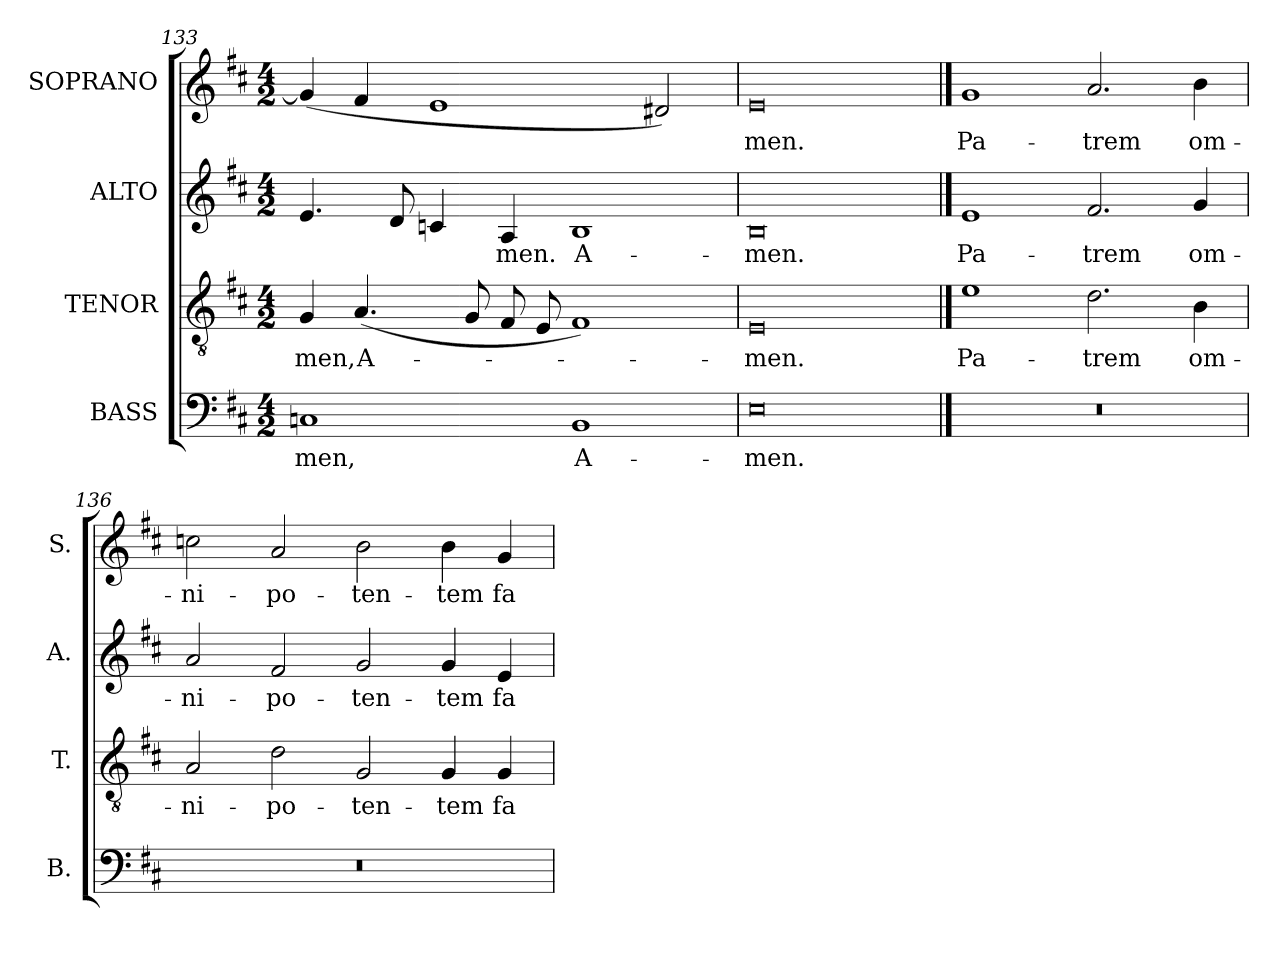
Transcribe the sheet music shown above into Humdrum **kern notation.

**kern	**text	**kern	**text	**kern	**text	**kern	**text
*part4	*part4	*part3	*part3	*part2	*part2	*part1	*part1
*staff4	*staff4	*staff3	*staff3	*staff2	*staff2	*staff1	*staff1
*I"BASS	*	*I"TENOR	*	*I"ALTO	*	*I"SOPRANO	*
*I'B.	*	*I'T.	*	*I'A.	*	*I'S.	*
*clefF4	*	*clefGv2	*	*clefG2	*	*clefG2	*
*	*	*ITrd7c12	*	*	*	*	*
*k[f#c#]	*	*k[f#c#]	*	*k[f#c#]	*	*k[f#c#]	*
*D:	*	*D:	*	*D:	*	*D:	*
*M4/2	*	*M4/2	*	*M4/2	*	*M4/2	*
=133	=133	=133	=133	=133	=133	=133	=133
!	!LO:LY:b:color=#000000	!	!	!	!	!	!
!	!	!	!LO:LY:b:color=#000000	!	!	!	!
1Cni	-men,	4GGi/	-men,	4.ei/	.	(4gi/]	.
!	!	!	!LO:LY:b:color=#000000	!	!	!	!
.	.	(4.AAi/	A-	.	.	4f#i/	.
.	.	.	.	8di/	.	.	.
.	.	.	.	4cni/	.	1ei	.
.	.	8GGi/	.	.	.	.	.
!	!	!	!	!	!LO:LY:b:color=#000000	!	!
.	.	8FF#i/	.	4Ai/	-men.	.	.
.	.	8EEi/	.	.	.	.	.
!	!LO:LY:b:color=#000000	!	!	!	!	!	!
!	!	!	!	!	!LO:LY:b:color=#000000	!	!
1BBi	A-	1FF#i)	.	1Bi	A-	.	.
.	.	.	.	.	.	2d#Xi/)	.
=134	=134	=134	=134	=134	=134	=134	=134
!	!LO:LY:b:color=#000000	!	!	!	!	!	!
!	!	!	!LO:LY:b:color=#000000	!	!	!	!
!	!	!	!	!	!LO:LY:b:color=#000000	!	!
!	!	!	!	!	!	!	!LO:LY:b:color=#000000
0Ei	-men.	0EEi	-men.	0Bi	-men.	0ei	-men.
!!LO:PB:g=z
==135	==135	==135	==135	==135	==135	==135	==135
!LO:N:vis=1	!	!	!	!	!	!	!
!	!	!	!LO:LY:b:color=#000000	!	!	!	!
!	!	!	!	!	!LO:LY:b:color=#000000	!	!
*	*	*	*	*	*	*MM168	*
!	!	!	!	!	!	!	!LO:LY:b:color=#000000
0r	.	1Ei	Pa-	1ei	Pa-	1gi	Pa-
!	!	!	!LO:LY:b:color=#000000	!	!	!	!
!	!	!	!	!	!LO:LY:b:color=#000000	!	!
!	!	!	!	!	!	!	!LO:LY:b:color=#000000
.	.	2.Di\	-trem	2.f#i/	-trem	2.ai/	-trem
!	!	!	!LO:LY:b:color=#000000	!	!	!	!
!	!	!	!	!	!LO:LY:b:color=#000000	!	!
!	!	!	!	!	!	!	!LO:LY:b:color=#000000
.	.	4BBi\	om-	4gi/	om-	4bi\	om-
=136	=136	=136	=136	=136	=136	=136	=136
!LO:N:vis=1	!	!	!	!	!	!	!
!	!	!	!LO:LY:b:color=#000000	!	!	!	!
!	!	!	!	!	!LO:LY:b:color=#000000	!	!
!	!	!	!	!	!	!	!LO:LY:b:color=#000000
0r	.	2AAi/	-ni-	2ai/	-ni-	2ccni\	-ni-
!	!	!	!LO:LY:b:color=#000000	!	!	!	!
!	!	!	!	!	!LO:LY:b:color=#000000	!	!
!	!	!	!	!	!	!	!LO:LY:b:color=#000000
.	.	2Di\	-po-	2f#i/	-po-	2ai/	-po-
!	!	!	!LO:LY:b:color=#000000	!	!	!	!
!	!	!	!	!	!LO:LY:b:color=#000000	!	!
!	!	!	!	!	!	!	!LO:LY:b:color=#000000
.	.	2GGi/	-ten-	2gi/	-ten-	2bi\	-ten-
!	!	!	!LO:LY:b:color=#000000	!	!	!	!
!	!	!	!	!	!LO:LY:b:color=#000000	!	!
!	!	!	!	!	!	!	!LO:LY:b:color=#000000
.	.	4GGi/	-tem	4gi/	-tem	4bi\	-tem
!	!	!	!LO:LY:b:color=#000000	!	!	!	!
!	!	!	!	!	!LO:LY:b:color=#000000	!	!
!	!	!	!	!	!	!	!LO:LY:b:color=#000000
.	.	4GGi/	fa-	4ei/	fa-	4gi/	fa-
=	=	=	=	=	=	=	=
*-	*-	*-	*-	*-	*-	*-	*-
